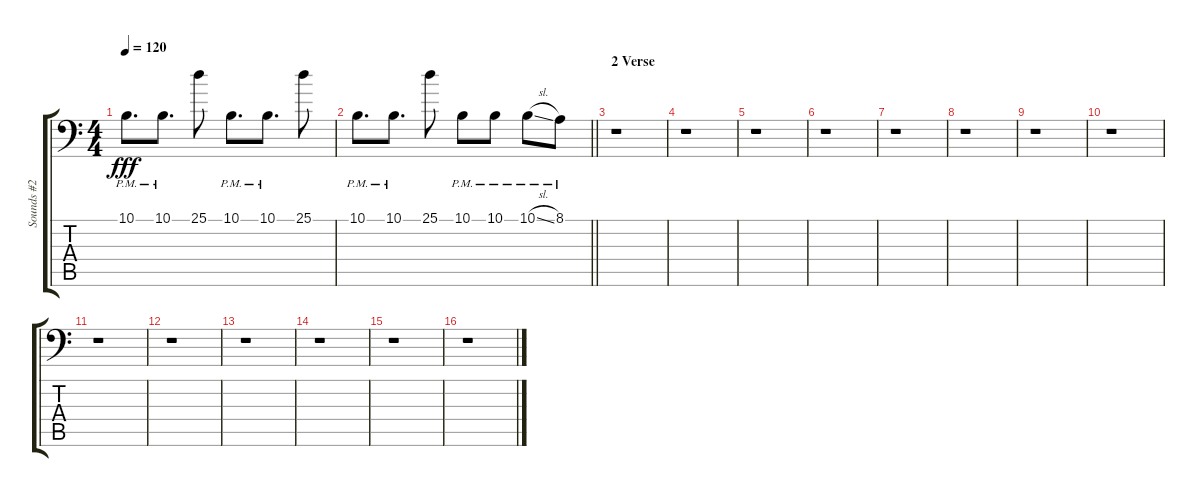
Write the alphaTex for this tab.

\track ("Sounds #2" "Sounds #2") {instrument lead1square}
\staff {score tabs}
\tuning (Db3 Ab2 E2 B1 Gb1 B0) {hide}
\ts (4 4)
\tempo 120
\clef f4
\ks c
10.1{pm}.8{d dy fff} 10.1{pm}.8{d} 25.1.8 10.1{pm}.8{d} 10.1{pm}.8{d} 25.1.8 |
\barLineRight lightlight
10.1{pm}.8{d} 10.1{pm}.8{d} 25.1.8 10.1{pm}.8 10.1{pm}.8 10.1{sl pm}.8 8.1{pm}.8 |
\section ("" "2 Verse")
r.1 |
r.1 |
r.1 |
r.1 |
r.1 |
r.1 |
r.1 |
r.1 |
r.1 |
r.1 |
r.1 |
r.1 |
r.1 |
r.1
